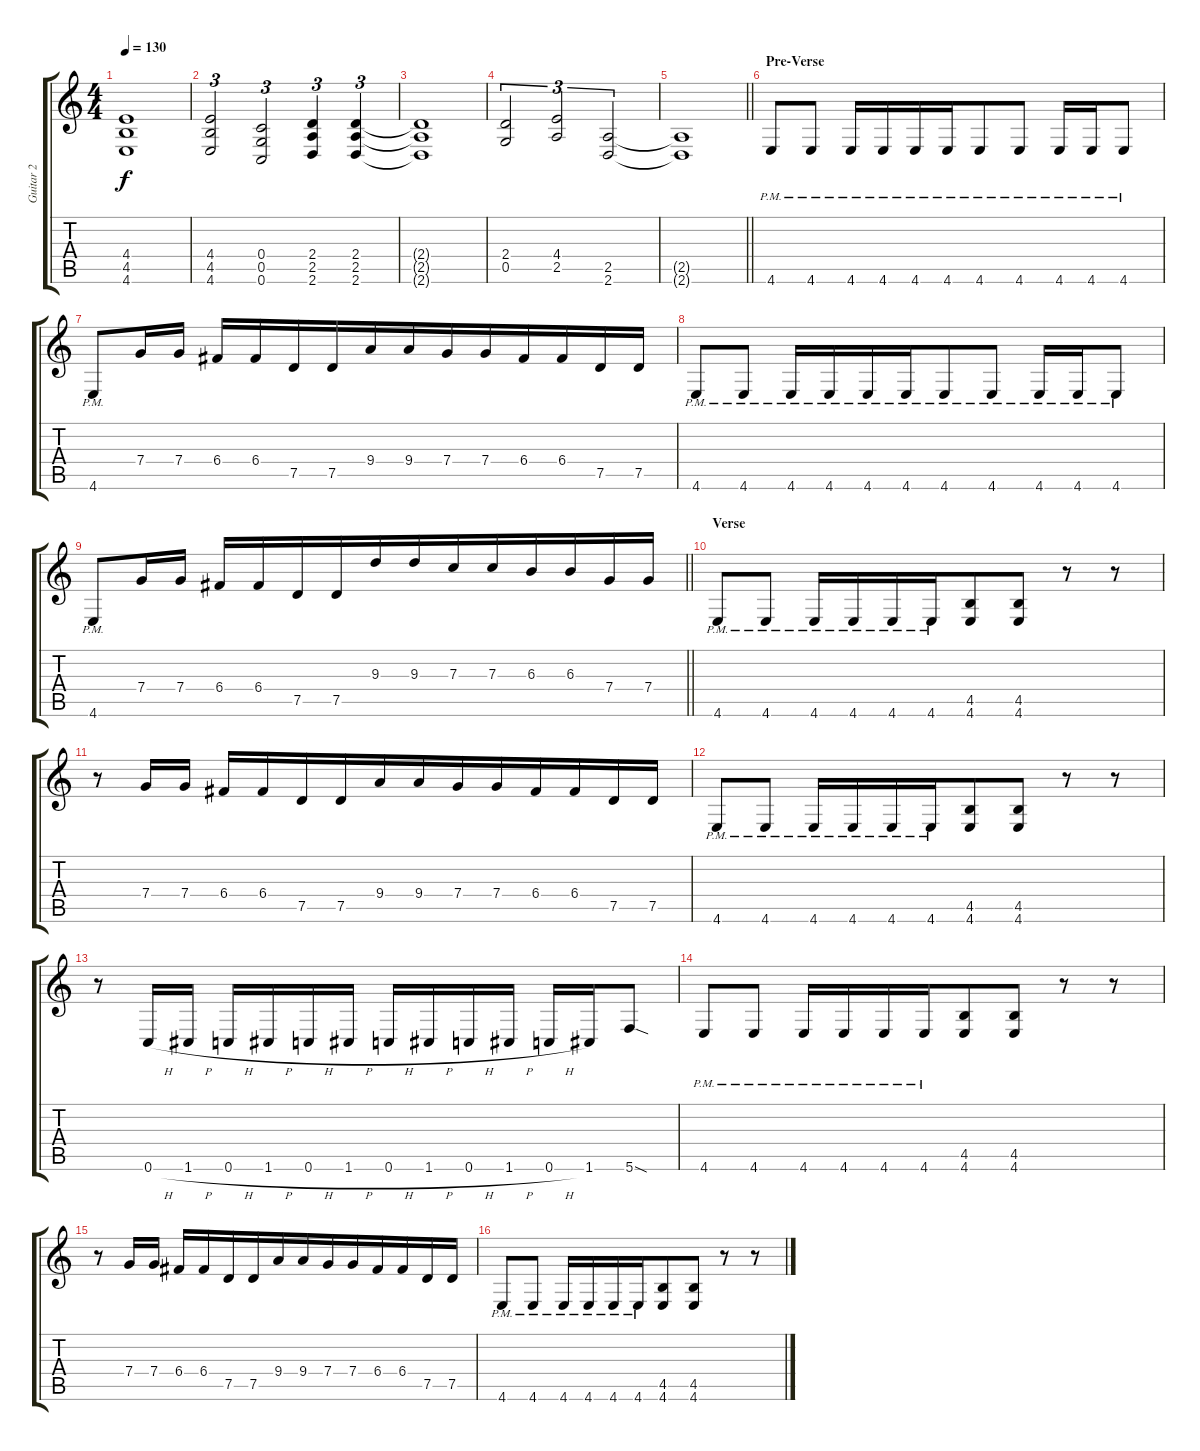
\track ("Guitar 2" "Guitar 2") {instrument distortionguitar}
\staff {score tabs}
\tuning (D4 A3 F3 C3 G2 C2) {hide}
\ts (4 4)
\tempo 130
\clef g2
\ks c
(4.4{t} 4.5{t} 4.6{t}).1{dy f} |
(4.4 4.5 4.6).2{tu (3 2)} (0.4 0.5 0.6).2{tu (3 2) beam merge} (2.4 2.5 2.6).4{tu (3 2) beam merge} (2.4 2.5 2.6).4{tu (3 2)} |
(2.4{t} 2.5{t} 2.6{t}).1 |
(2.4 0.5).2{tu (3 2)} (4.4 2.5).2{tu (3 2)} (2.5 2.6).2{tu (3 2)} |
\barLineRight lightlight
(2.5{t} 2.6{t}).1 |
\section ("" "Pre-Verse")
4.6{pm}.8{beam merge} 4.6{pm}.8 4.6{pm}.16{beam merge} 4.6{pm}.16 4.6{pm}.16{beam merge} 4.6{pm}.16{beam merge} 4.6{pm}.8 4.6{pm}.8 4.6{pm}.16 4.6{pm}.16 4.6{pm}.8 |
4.6{pm}.8 7.4.16{beam merge} 7.4.16 6.4.16{beam merge} 6.4.16{beam merge} 7.5.16{beam merge} 7.5.16{beam merge} 9.4.16{beam merge} 9.4.16{beam merge} 7.4.16{beam merge} 7.4.16{beam merge} 6.4.16{beam merge} 6.4.16{beam merge} 7.5.16{beam merge} 7.5.16 |
4.6{pm}.8{beam merge} 4.6{pm}.8 4.6{pm}.16{beam merge} 4.6{pm}.16 4.6{pm}.16{beam merge} 4.6{pm}.16{beam merge} 4.6{pm}.8 4.6{pm}.8 4.6{pm}.16 4.6{pm}.16 4.6{pm}.8 |
\barLineRight lightlight
4.6{pm}.8 7.4.16{beam merge} 7.4.16 6.4.16{beam merge} 6.4.16{beam merge} 7.5.16{beam merge} 7.5.16{beam merge} 9.3.16{beam merge} 9.3.16{beam merge} 7.3.16{beam merge} 7.3.16{beam merge} 6.3.16{beam merge} 6.3.16{beam merge} 7.4.16{beam merge} 7.4.16 |
\section ("" "Verse")
4.6{pm}.8{beam merge} 4.6{pm}.8 4.6{pm}.16{beam merge} 4.6{pm}.16 4.6{pm}.16{beam merge} 4.6{pm}.16{beam merge} (4.5 4.6).8 (4.5 4.6).8 r.8 r.8 |
r.8 7.4.16{beam merge} 7.4.16 6.4.16{beam merge} 6.4.16{beam merge} 7.5.16{beam merge} 7.5.16{beam merge} 9.4.16{beam merge} 9.4.16{beam merge} 7.4.16{beam merge} 7.4.16{beam merge} 6.4.16{beam merge} 6.4.16{beam merge} 7.5.16{beam merge} 7.5.16 |
4.6{pm}.8{beam merge} 4.6{pm}.8 4.6{pm}.16{beam merge} 4.6{pm}.16 4.6{pm}.16{beam merge} 4.6{pm}.16{beam merge} (4.5 4.6).8 (4.5 4.6).8 r.8 r.8 |
r.8 0.6{h}.16{beam merge} 1.6{h}.16 0.6{h}.16{beam merge} 1.6{h}.16 0.6{h}.16{beam merge} 1.6{h}.16 0.6{h}.16{beam merge} 1.6{h}.16 0.6{h}.16{beam merge} 1.6{h}.16 0.6{h}.16{beam merge} 1.6.16 5.6{sod}.8 |
4.6{pm}.8{beam merge} 4.6{pm}.8 4.6{pm}.16{beam merge} 4.6{pm}.16 4.6{pm}.16{beam merge} 4.6{pm}.16{beam merge} (4.5 4.6).8 (4.5 4.6).8 r.8 r.8 |
r.8 7.4.16{beam merge} 7.4.16 6.4.16{beam merge} 6.4.16{beam merge} 7.5.16{beam merge} 7.5.16{beam merge} 9.4.16{beam merge} 9.4.16{beam merge} 7.4.16{beam merge} 7.4.16{beam merge} 6.4.16{beam merge} 6.4.16{beam merge} 7.5.16{beam merge} 7.5.16 |
4.6{pm}.8{beam merge} 4.6{pm}.8 4.6{pm}.16{beam merge} 4.6{pm}.16 4.6{pm}.16{beam merge} 4.6{pm}.16{beam merge} (4.5 4.6).8 (4.5 4.6).8 r.8 r.8
